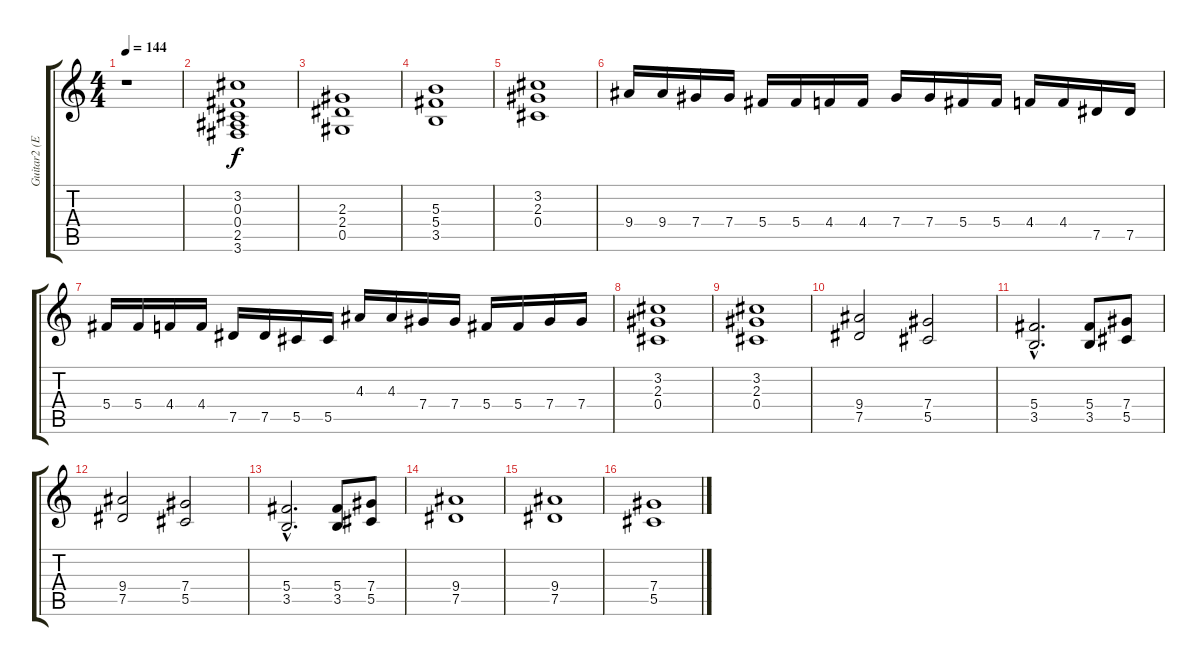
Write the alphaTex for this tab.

\track ("Guitar2 (Eb-tuning)" "Guitar2 (E") {instrument distortionguitar}
\staff {score tabs}
\tuning (Eb4 Bb3 Gb3 Db3 Ab2 Eb2) {hide}
\ts (4 4)
\tempo 144
\clef g2
\ks c
r.1{dy f} |
(3.2 0.3 0.4 2.5 3.6).1 |
(2.3 2.4 0.5).1 |
(5.3 5.4 3.5).1 |
(3.2 2.3 0.4).1 |
9.4.16 9.4.16 7.4.16 7.4.16 5.4.16 5.4.16 4.4.16 4.4.16 7.4.16 7.4.16 5.4.16 5.4.16 4.4.16 4.4.16 7.5.16 7.5.16 |
5.4.16 5.4.16 4.4.16 4.4.16 7.5.16 7.5.16 5.5.16 5.5.16 4.3.16 4.3.16 7.4.16 7.4.16 5.4.16 5.4.16 7.4.16 7.4.16 |
(3.2 2.3 0.4).1 |
(3.2 2.3 0.4).1 |
(9.4 7.5).2 (7.4 5.5).2 |
(5.4{hac} 3.5{hac}).2{d} (5.4 3.5).8 (7.4 5.5).8 |
(9.4 7.5).2 (7.4 5.5).2 |
(5.4{hac} 3.5{hac}).2{d} (5.4 3.5).8 (7.4 5.5).8 |
(9.4 7.5).1 |
(9.4 7.5).1 |
(7.4 5.5).1
